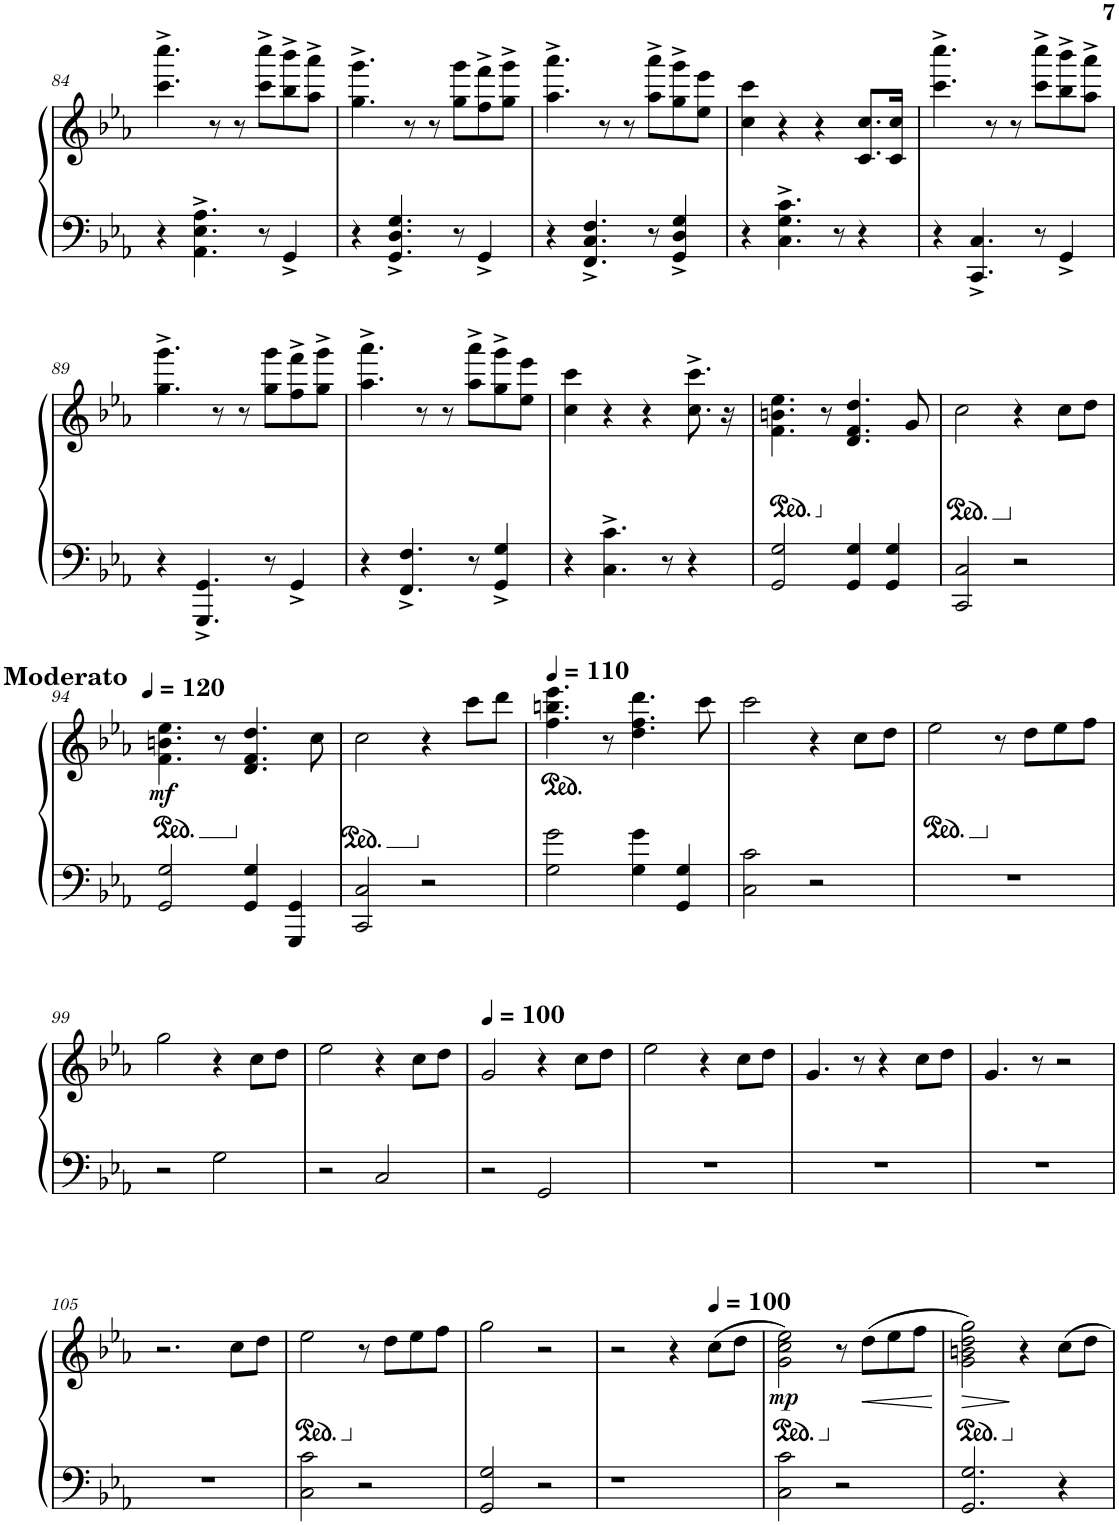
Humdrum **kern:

**kern	**kern	**dynam
*part1	*part1	*part1
*staff2	*staff1	*staff1/2
*I"Piano	*	*
*I'Pno.	*	*
!!LO:PB:g=z
*clefF4	*clefG2	*
*k[b-e-a-]	*k[b-e-a-]	*
*M4/4	*M4/4	*
=84	=84	=84
4r	4.ccc\^ 4.cccc\^	.
4.AA-\^ 4.E-\^ 4.A-\^	.	.
.	8r	.
.	8r	.
8r	8ccc\^ 8cccc\^L	.
4GG^/	8bb-\^ 8bbb-\^	.
.	8aa-\^ 8aaa-\^J	.
=85	=85	=85
4r	4.gg\^ 4.ggg\^	.
4.GG/^ 4.D/^ 4.G/^	.	.
.	8r	.
.	8r	.
8r	8gg\ 8ggg\L	.
4GG^/	8ff\^ 8fff\^	.
.	8gg\^ 8ggg\^J	.
=86	=86	=86
4r	4.aa-\^ 4.aaa-\^	.
4.FF/^ 4.C/^ 4.F/^	.	.
.	8r	.
.	8r	.
8r	8aa-\^ 8aaa-\^L	.
4GG/^ 4D/^ 4G/^	8gg\^ 8ggg\^	.
.	8ee-\ 8eee-\J	.
=87	=87	=87
4r	4cc\ 4ccc\	.
4.C\^ 4.G\^ 4.c\^	4r	.
.	4r	.
8r	.	.
4r	8.c/ 8.cc/L	.
.	16c/ 16cc/Jk	.
=88	=88	=88
4r	4.ccc\^ 4.cccc\^	.
4.CC/^ 4.C/^	.	.
.	8r	.
.	8r	.
8r	8ccc\^ 8cccc\^L	.
4GG^/	8bb-\^ 8bbb-\^	.
.	8aa-\^ 8aaa-\^J	.
!!LO:LB:g=z
=89	=89	=89
4r	4.gg\^ 4.ggg\^	.
4.GGG/^ 4.GG/^	.	.
.	8r	.
.	8r	.
8r	8gg\ 8ggg\L	.
4GG^/	8ff\^ 8fff\^	.
.	8gg\^ 8ggg\^J	.
=90	=90	=90
4r	4.aa-\^ 4.aaa-\^	.
4.FF/^ 4.F/^	.	.
.	8r	.
.	8r	.
8r	8aa-\^ 8aaa-\^L	.
4GG/^ 4G/^	8gg\^ 8ggg\^	.
.	8ee-\ 8eee-\J	.
=91	=91	=91
4r	4cc\ 4ccc\	.
4.C\^ 4.c\^	4r	.
.	4r	.
8r	.	.
4r	8.cc\^ 8.ccc\^	.
.	16r	.
=92	=92	=92
*	*ped	*
2GG/ 2G/	4.f\ 4.bn\ 4.ee-\	.
*	*Xped	*
.	8r	.
4GG/ 4G/	4.d/ 4.f/ 4.dd/	.
4GG/ 4G/	.	.
.	8g/	.
=93	=93	=93
*	*ped	*
2CC/ 2C/	2cc\	.
*	*Xped	*
2r	4r	.
.	8cc\L	.
.	8dd\J	.
!!LO:LB:g=z
=94	=94	=94
*	*ped	*
*	*MM120	*
!	!LO:TX:a:B:t=Moderato	!
!	!	!LO:DY:b
2GG/ 2G/	4.f\ 4.bn\ 4.ee-\	mf
.	8r	.
*	*Xped	*
4GG/ 4G/	4.d/ 4.f/ 4.dd/	.
4GGG/ 4GG/	.	.
.	8cc\	.
=95	=95	=95
*	*ped	*
2CC/ 2C/	2cc\	.
*	*Xped	*
2r	4r	.
.	8ccc\L	.
.	8ddd\J	.
=96	=96	=96
*	*ped	*
*	*MM110	*
2G\ 2g\	4.ff\ 4.bbn\ 4.eee-\	.
*	*Xped	*
.	8r	.
4G\ 4g\	4.dd\ 4.ff\ 4.ddd\	.
4GG/ 4G/	.	.
.	8ccc\	.
=97	=97	=97
2C\ 2c\	2ccc\	.
2r	4r	.
.	8cc\L	.
.	8dd\J	.
=98	=98	=98
*	*ped	*
1r	2ee-\	.
*	*Xped	*
.	8r	.
.	8dd\L	.
.	8ee-\	.
.	8ff\J	.
!!LO:LB:g=z
=99	=99	=99
2r	2gg\	.
2G\	4r	.
.	8cc\L	.
.	8dd\J	.
=100	=100	=100
2r	2ee-\	.
2C/	4r	.
.	8cc\L	.
.	8dd\J	.
=101	=101	=101
*	*MM100	*
2r	2g/	.
2GG/	4r	.
.	8cc\L	.
.	8dd\J	.
=102	=102	=102
1r	2ee-\	.
.	4r	.
.	8cc\L	.
.	8dd\J	.
=103	=103	=103
1r	4.g/	.
.	8r	.
.	4r	.
.	8cc\L	.
.	8dd\J	.
=104	=104	=104
1r	4.g/	.
.	8r	.
.	2r	.
!!LO:LB:g=z
=105	=105	=105
1r	2.r	.
.	8cc\L	.
.	8dd\J	.
=106	=106	=106
*	*ped	*
2C\ 2c\	2ee-\	.
*	*Xped	*
2r	8r	.
.	8dd\L	.
.	8ee-\	.
.	8ff\J	.
=107	=107	=107
2GG/ 2G/	2gg\	.
2r	2r	.
=108	=108	=108
1r	2r	.
.	4r	.
*	*MM100	*
.	(8cc\L	.
.	8dd\J	.
=109	=109	=109
*	*ped	*
!	!	!LO:DY:b
2C\ 2c\	2g\ 2cc\ 2ee-\)	mp
*	*Xped	*
2r	8r	.
!	!	!LO:HP:b
.	(8dd\L	<
.	8ee-\	.
.	8ff\J	.
.	.	[
=110	=110	=110
*	*ped	*
!	!	!LO:HP:b
2.GG/ 2.G/	2g\ 2bn\ 2dd\ 2gg\)	>
.	4r	]
*	*Xped	*
4r	8cc\L	.
.	8dd\J	.
=	=	=
*-	*-	*-
